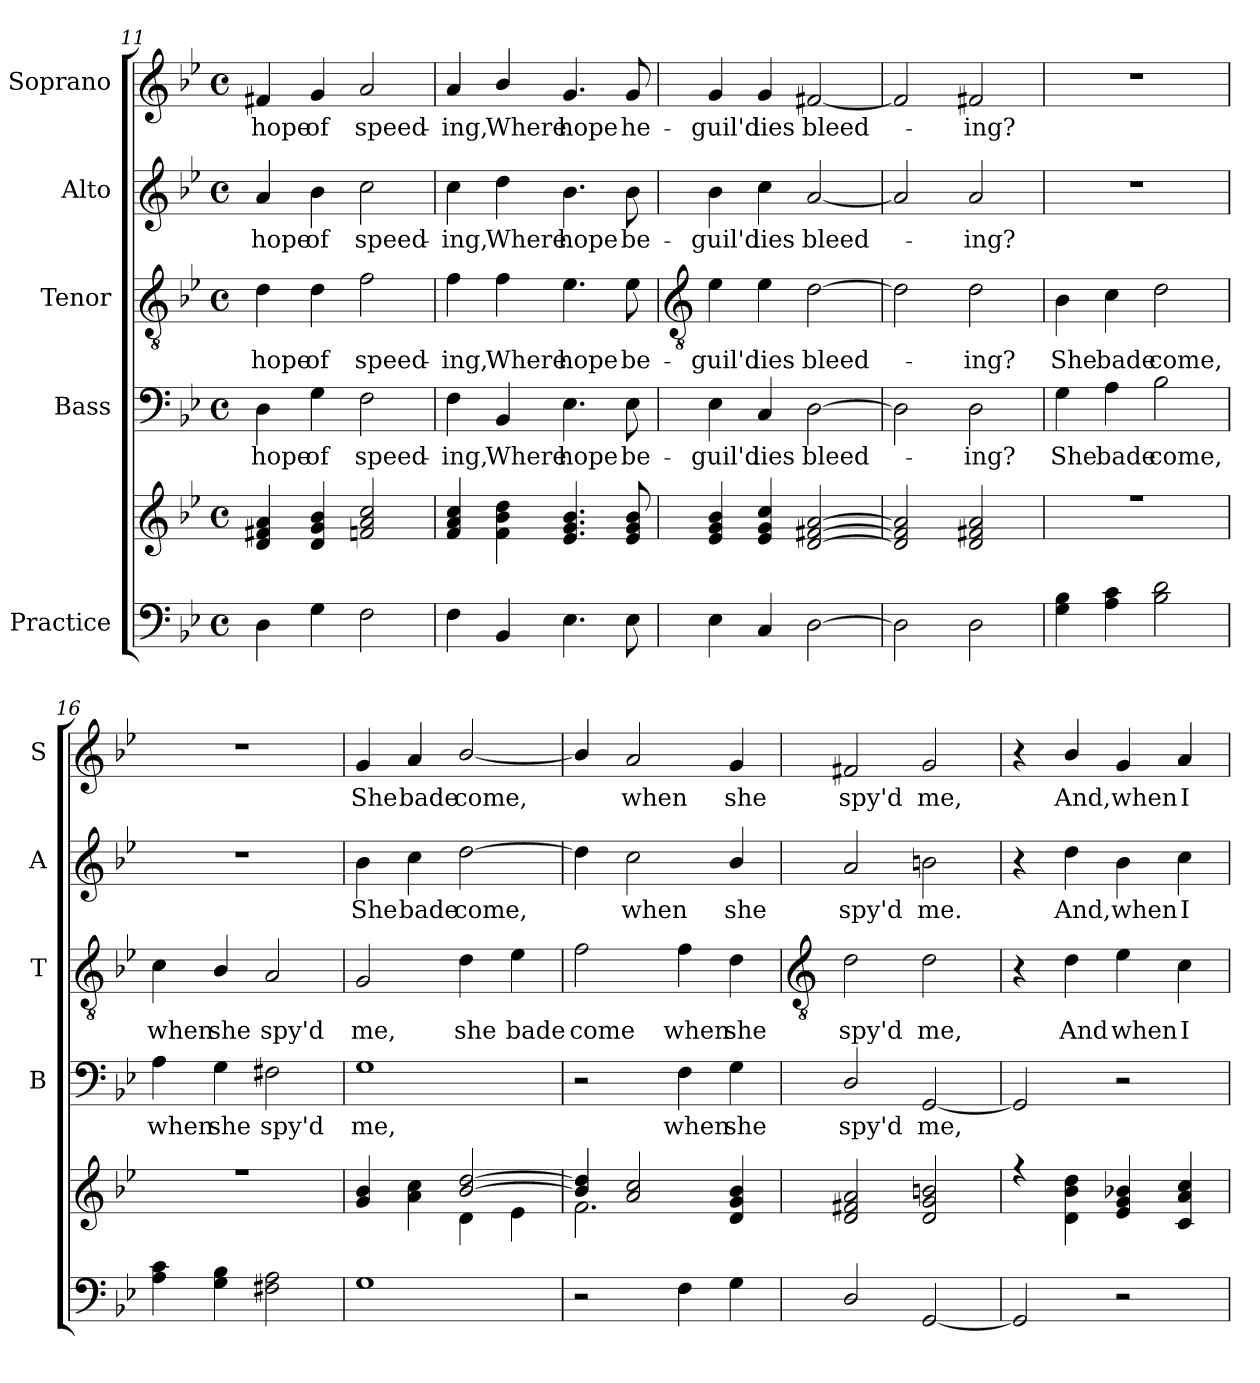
**kern	**kern	**kern	**text	**kern	**text	**kern	**text	**kern	**text
*part5	*part5	*part4	*part4	*part3	*part3	*part2	*part2	*part1	*part1
*staff6	*staff5	*staff4	*staff4	*staff3	*staff3	*staff2	*staff2	*staff1	*staff1
*I"Practice	*	*I"Bass	*	*I"Tenor	*	*I"Alto	*	*I"Soprano	*
*	*	*I'B	*	*I'T	*	*I'A	*	*I'S	*
*clefF4	*clefG2	*clefF4	*	*clefGv2	*	*clefG2	*	*clefG2	*
*k[b-e-]	*k[b-e-]	*k[b-e-]	*	*k[b-e-]	*	*k[b-e-]	*	*k[b-e-]	*
*B-:	*B-:	*B-:	*	*B-:	*	*B-:	*	*B-:	*
*M4/4	*M4/4	*M4/4	*	*M4/4	*	*M4/4	*	*M4/4	*
*met(c)	*met(c)	*met(c)	*	*met(c)	*	*met(c)	*	*met(c)	*
=11	=11	=11	=11	=11	=11	=11	=11	=11	=11
!	!	!	!LO:LY:b	!	!LO:LY:b	!	!LO:LY:b	!	!LO:LY:b
4D	4d 4f#X 4a	4D	hope	4d	hope	4a	hope	4f#X	hope
!	!	!	!LO:LY:b	!	!LO:LY:b	!	!LO:LY:b	!	!LO:LY:b
4G	4d 4g 4b-	4G	of	4d	of	4b-	of	4g	of
!	!	!	!LO:LY:b	!	!LO:LY:b	!	!LO:LY:b	!	!LO:LY:b
2F	2fn 2a 2cc	2F	speed-	2f	speed-	2cc	speed-	2a	speed-
=12	=12	=12	=12	=12	=12	=12	=12	=12	=12
!	!	!	!LO:LY:b	!	!LO:LY:b	!	!LO:LY:b	!	!LO:LY:b
4F	4f 4a 4cc	4F	-ing,	4f	-ing,	4cc	-ing,	4a	-ing,
!	!	!	!LO:LY:b	!	!LO:LY:b	!	!LO:LY:b	!	!LO:LY:b
4BB-	4f\ 4b-\ 4dd\	4BB-	Where	4f	Where	4dd	Where	4b-/	Where
!	!	!	!LO:LY:b	!	!LO:LY:b	!	!LO:LY:b	!	!LO:LY:b
4.E-	4.e- 4.g 4.b-	4.E-	hope	4.e-	hope	4.b-	hope	4.g	hope
!	!	!	!LO:LY:b	!	!LO:LY:b	!	!LO:LY:b	!	!LO:LY:b
8E-	8e- 8g 8b-	8E-	be-	8e-	be-	8b-	be-	8g	he-
!!LO:LB:g=z
=13	=13	=13	=13	=13	=13	=13	=13	=13	=13
*	*	*	*	*clefGv2	*	*	*	*	*
*	*^	*	*	*	*	*	*	*	*
!	!	!	!	!LO:LY:b	!	!LO:LY:b	!	!LO:LY:b	!	!LO:LY:b
4E-	4e- 4g 4b-	1ryy	4E-	-guil'd	4e-	-guil'd	4b-	-guil'd	4g	-guil'd
!	!	!	!	!LO:LY:b	!	!LO:LY:b	!	!LO:LY:b	!	!LO:LY:b
4C	4e- 4g 4cc	.	4C	lies	4e-	lies	4cc	lies	4g	lies
!	!	!	!	!LO:LY:b	!	!LO:LY:b	!	!LO:LY:b	!	!LO:LY:b
[2D	[2d [2f#X [2a	.	[2D	bleed-	[2d	bleed-	[2a	bleed-	[2f#X	bleed-
=14	=14	=14	=14	=14	=14	=14	=14	=14	=14	=14
2D]	2d] 2f#] 2a]	1ryy	2D]	.	2d]	.	2a]	.	2f#]	.
!	!	!	!	!LO:LY:b	!	!LO:LY:b	!	!LO:LY:b	!	!LO:LY:b
2D	2d 2f# 2a	.	2D	ing?	2d	ing?	2a	ing?	2f#	ing?
=15	=15	=15	=15	=15	=15	=15	=15	=15	=15	=15
!	!	!	!	!LO:LY:b	!	!LO:LY:b	!	!	!	!
4G 4B-	1r	1ryy	4G	She	4B-	She	1r	.	1r	.
!	!	!	!	!LO:LY:b	!	!LO:LY:b	!	!	!	!
4A 4c	.	.	4A	bade	4c	bade	.	.	.	.
!	!	!	!	!LO:LY:b	!	!LO:LY:b	!	!	!	!
2B- 2d	.	.	2B-	come,	2d	come,	.	.	.	.
=16	=16	=16	=16	=16	=16	=16	=16	=16	=16	=16
!	!	!	!	!LO:LY:b	!	!LO:LY:b	!	!	!	!
4A 4c	1r	1ryy	4A	when	4c	when	1r	.	1r	.
!	!	!	!	!LO:LY:b	!	!LO:LY:b	!	!	!	!
4G 4B-	.	.	4G	she	4B-/	she	.	.	.	.
!	!	!	!	!LO:LY:b	!	!LO:LY:b	!	!	!	!
2F#X 2A	.	.	2F#X	spy'd	2A/	spy'd	.	.	.	.
=17	=17	=17	=17	=17	=17	=17	=17	=17	=17	=17
!	!	!	!	!LO:LY:b	!	!LO:LY:b	!	!LO:LY:b	!	!LO:LY:b
1G	4g 4b-	2ryy	1G	me,	2G/	me,	4b-	She	4g	She
!	!	!	!	!	!	!	!	!LO:LY:b	!	!LO:LY:b
.	4a 4cc	.	.	.	.	.	4cc	bade	4a	bade
!	!	!	!	!	!	!LO:LY:b	!	!LO:LY:b	!	!LO:LY:b
.	[2b-/ [2dd/	4d\	.	.	4d	she	[2dd	come,	[2b-/	come,
!	!	!	!	!	!	!LO:LY:b	!	!	!	!
.	.	4e-\	.	.	4e-	bade	.	.	.	.
=18	=18	=18	=18	=18	=18	=18	=18	=18	=18	=18
!	!	!	!	!	!	!LO:LY:b	!	!	!	!
2r	4b-/] 4dd/]	2.f\	2r	.	2f	come	4dd]	.	4b-/]	.
!	!	!	!	!	!	!	!	!LO:LY:b	!	!LO:LY:b
.	2a/ 2cc/	.	.	.	.	.	2cc	when	2a/	when
!	!	!	!	!LO:LY:b	!	!LO:LY:b	!	!	!	!
4F	.	.	4F	when	4f	when	.	.	.	.
!	!	!	!	!LO:LY:b	!	!LO:LY:b	!	!LO:LY:b	!	!LO:LY:b
4G	4d 4g 4b-	4ryy	4G	she	4d	she	4b-/	she	4g	she
!!LO:LB:g=z
=19	=19	=19	=19	=19	=19	=19	=19	=19	=19	=19
*	*	*	*	*	*clefGv2	*	*	*	*	*
!	!	!	!	!LO:LY:b	!	!LO:LY:b	!	!LO:LY:b	!	!LO:LY:b
2D/	2d 2f#X 2a	1ryy	2D/	spy'd	2d	spy'd	2a	spy'd	2f#X	spy'd
!	!	!	!	!LO:LY:b	!	!LO:LY:b	!	!LO:LY:b	!	!LO:LY:b
[2GG	2d 2g 2bn	.	[2GG	me,	2d	me,	2bn	me.	2g	me,
=20	=20	=20	=20	=20	=20	=20	=20	=20	=20	=20
2GG]	4r	1ryy	2GG]	.	4r	.	4r	.	4r	.
!	!	!	!	!	!	!LO:LY:b	!	!LO:LY:b	!	!LO:LY:b
.	4d\ 4b-\ 4dd\	.	.	.	4d	And	4dd	And,	4b-/	And,
!	!	!	!	!	!	!LO:LY:b	!	!LO:LY:b	!	!LO:LY:b
2r	4e- 4g 4b-X	.	2r	.	4e-	when	4b-	when	4g	when
!	!	!	!	!	!	!LO:LY:b	!	!LO:LY:b	!	!LO:LY:b
.	4c 4a 4cc	.	.	.	4c	I	4cc	I	4a	I
*	*v	*v	*	*	*	*	*	*	*	*
=	=	=	=	=	=	=	=	=	=
*-	*-	*-	*-	*-	*-	*-	*-	*-	*-
